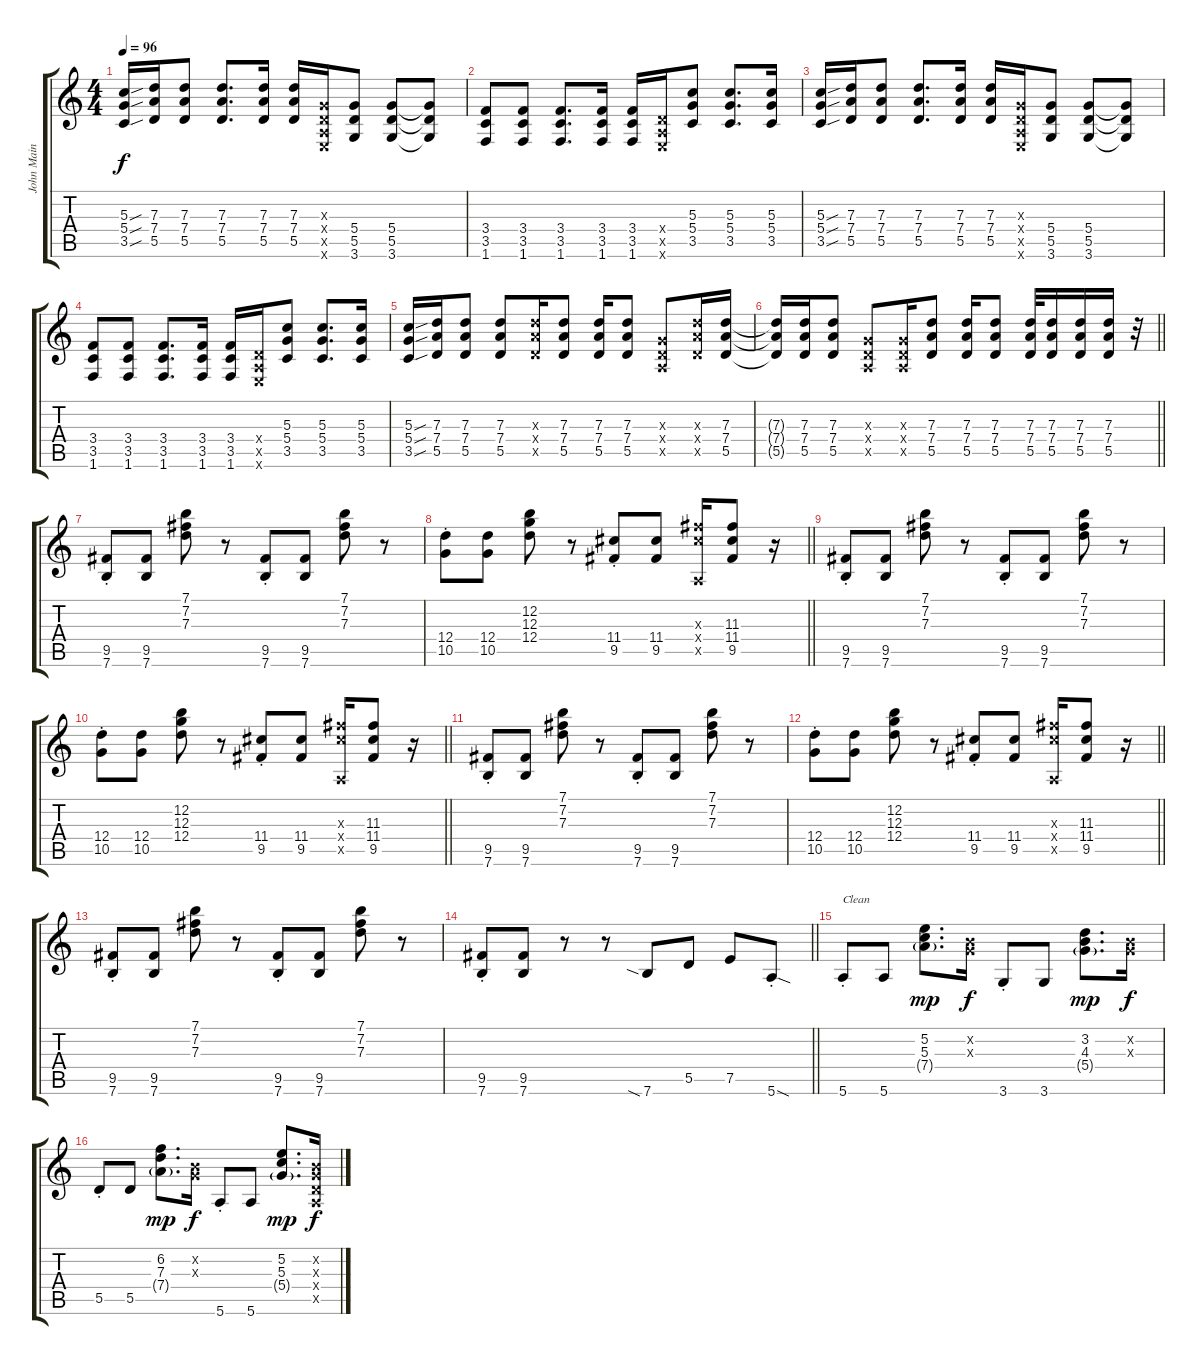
\track ("John Main guitar" "John Main ") {instrument electricguitarclean}
\staff {score tabs}
\tuning (E4 B3 G3 D3 A2 E2) {hide}
\ts (4 4)
\tempo 96
\clef g2
\ks c
(5.3{sou} 5.4{sou} 3.5{sou}).16{dy f} (7.3 7.4 5.5).16 (7.3 7.4 5.5).8 (7.3 7.4 5.5).8{d} (7.3 7.4 5.5).16 (7.3 7.4 5.5).16 (0.3{x} 0.4{x} 0.5{x} 0.6{x}).16 (5.4 5.5 3.6).8 (5.4 5.5 3.6).8 (5.4{t} 5.5{t} 3.6{t}).8 |
(3.4 3.5 1.6).8 (3.4 3.5 1.6).8 (3.4 3.5 1.6).8{d} (3.4 3.5 1.6).16 (3.4 3.5 1.6).16 (0.4{x} 0.5{x} 0.6{x}).16 (5.3 5.4 3.5).8 (5.3 5.4 3.5).8{d} (5.3 5.4 3.5).16 |
(5.3{sou} 5.4{sou} 3.5{sou}).16 (7.3 7.4 5.5).16 (7.3 7.4 5.5).8 (7.3 7.4 5.5).8{d} (7.3 7.4 5.5).16 (7.3 7.4 5.5).16 (0.3{x} 0.4{x} 0.5{x} 0.6{x}).16 (5.4 5.5 3.6).8 (5.4 5.5 3.6).8 (5.4{t} 5.5{t} 3.6{t}).8 |
(3.4 3.5 1.6).8 (3.4 3.5 1.6).8 (3.4 3.5 1.6).8{d} (3.4 3.5 1.6).16 (3.4 3.5 1.6).16 (0.4{x} 0.5{x} 0.6{x}).16 (5.3 5.4 3.5).8 (5.3 5.4 3.5).8{d} (5.3 5.4 3.5).16 |
(5.3{sou} 5.4{sou} 3.5{sou}).16 (7.3 7.4 5.5).16 (7.3 7.4 5.5).8 (7.3 7.4 5.5).8 (7.3{x} 7.4{x} 5.5{x}).16 (7.3 7.4 5.5).8 (7.3 7.4 5.5).16 (7.3 7.4 5.5).8 (0.3{x} 0.4{x} 0.5{x}).8 (7.3{x} 7.4{x} 5.5{x}).16 (7.3 7.4 5.5).16 |
\barLineRight lightlight
(7.3{t} 7.4{t} 5.5{t}).16 (7.3 7.4 5.5).16 (7.3 7.4 5.5).8 (0.3{x} 0.4{x} 0.5{x}).8 (0.3{x} 0.4{x} 0.5{x}).16 (7.3 7.4 5.5).8 (7.3 7.4 5.5).16 (7.3 7.4 5.5).8 (7.3 7.4 5.5).32 (7.3 7.4 5.5).16 (7.3 7.4 5.5).16 (7.3 7.4 5.5).16 r.32 |
(9.5{st} 7.6{st}).8{instrument electricguitarclean} (9.5 7.6).8 (7.1 7.2 7.3).8 r.8 (9.5{st} 7.6{st}).8 (9.5 7.6).8 (7.1 7.2 7.3).8 r.8 |
\barLineRight lightlight
(12.4{st} 10.5{st}).8 (12.4 10.5).8 (12.2 12.3 12.4).8 r.8 (11.4{st} 9.5{st}).8 (11.4 9.5).8 (11.3{x} 11.4{x} 0.5{x}).16 (11.3 11.4 9.5).8 r.16 |
(9.5{st} 7.6{st}).8 (9.5 7.6).8 (7.1 7.2 7.3).8 r.8 (9.5{st} 7.6{st}).8 (9.5 7.6).8 (7.1 7.2 7.3).8 r.8 |
\barLineRight lightlight
(12.4{st} 10.5{st}).8 (12.4 10.5).8 (12.2 12.3 12.4).8 r.8 (11.4{st} 9.5{st}).8 (11.4 9.5).8 (11.3{x} 11.4{x} 0.5{x}).16 (11.3 11.4 9.5).8 r.16 |
(9.5{st} 7.6{st}).8 (9.5 7.6).8 (7.1 7.2 7.3).8 r.8 (9.5{st} 7.6{st}).8 (9.5 7.6).8 (7.1 7.2 7.3).8 r.8 |
\barLineRight lightlight
(12.4{st} 10.5{st}).8 (12.4 10.5).8 (12.2 12.3 12.4).8 r.8 (11.4{st} 9.5{st}).8 (11.4 9.5).8 (11.3{x} 11.4{x} 0.5{x}).16 (11.3 11.4 9.5).8 r.16 |
(9.5{st} 7.6{st}).8 (9.5 7.6).8 (7.1 7.2 7.3).8 r.8 (9.5{st} 7.6{st}).8 (9.5 7.6).8 (7.1 7.2 7.3).8 r.8 |
\barLineRight lightlight
(9.5{st} 7.6).8 (9.5 7.6).8 r.8 r.8 7.6{sia}.8 5.5.8 7.5.8 5.6{sod st}.8 |
5.6{st}.8{txt "Clean" instrument electricguitarclean} 5.6.8 (5.2 5.3 7.4{g}).8{d dy mp} (0.2{x} 0.3{x}).16{dy f} 3.6{st}.8 3.6.8 (3.2 4.3 5.4{g}).8{d dy mp} (0.2{x} 0.3{x}).16{dy f} |
5.5{st}.8 5.5.8 (6.2 7.3 7.4{g}).8{d dy mp} (0.2{x} 0.3{x}).16{dy f} 5.6{st}.8 5.6.8 (5.2 5.3 5.4{g}).8{d dy mp} (0.2{x} 0.3{x} 0.4{x} 0.5{x}).16{dy f}
